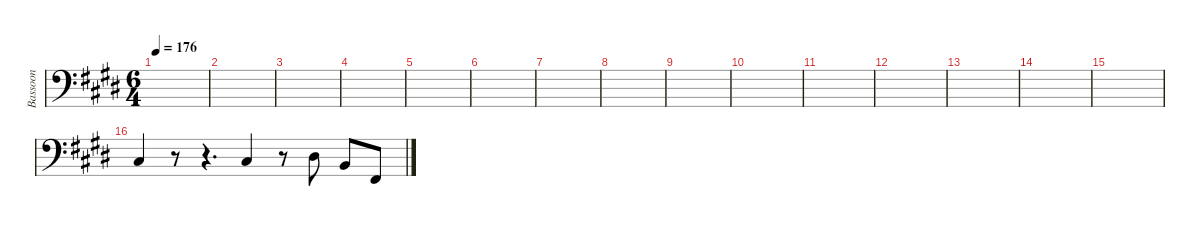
\defaultSystemsLayout 4
\hideDynamics
\bracketExtendMode nobrackets
\firstSystemTrackNameMode fullname
\otherSystemsTrackNameMode fullname
\otherSystemsTrackNameOrientation horizontal
\track ("Bassoon" "bsn.") {instrument bassoon}
\staff {score}
\tuning (E4 B3 G3 D3 A2 E2)
\ts (6 4)
\tempo 176
\clef f4
\ks e
|
|
|
|
|
|
|
|
|
|
|
|
|
|
|
4.5{acc #}.4 r.8 r.4{d} 4.5{acc #}.4{dy mf} r.8 1.4{acc #}.8 2.5{acc forcenatural}.8 2.6{acc #}.8
